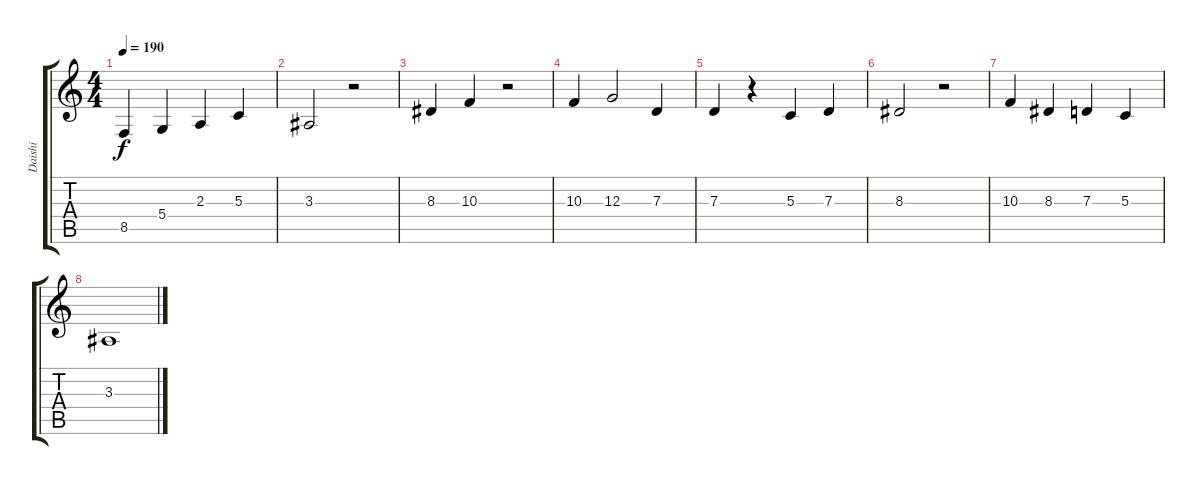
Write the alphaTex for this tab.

\track ("Daishi" "Daishi") {instrument lead6voice}
\staff {score tabs}
\tuning (E4 B3 G3 D3 A2 E2) {hide}
\ts (4 4)
\tempo 190
\clef g2
\ks c
8.5.4{dy f} 5.4.4 2.3.4 5.3.4 |
3.3.2 r.2 |
8.3.4 10.3.4 r.2 |
10.3.4 12.3.2 7.3.4 |
7.3.4 r.4 5.3.4 7.3.4 |
8.3.2 r.2 |
10.3.4 8.3.4 7.3.4 5.3.4 |
3.3.1
